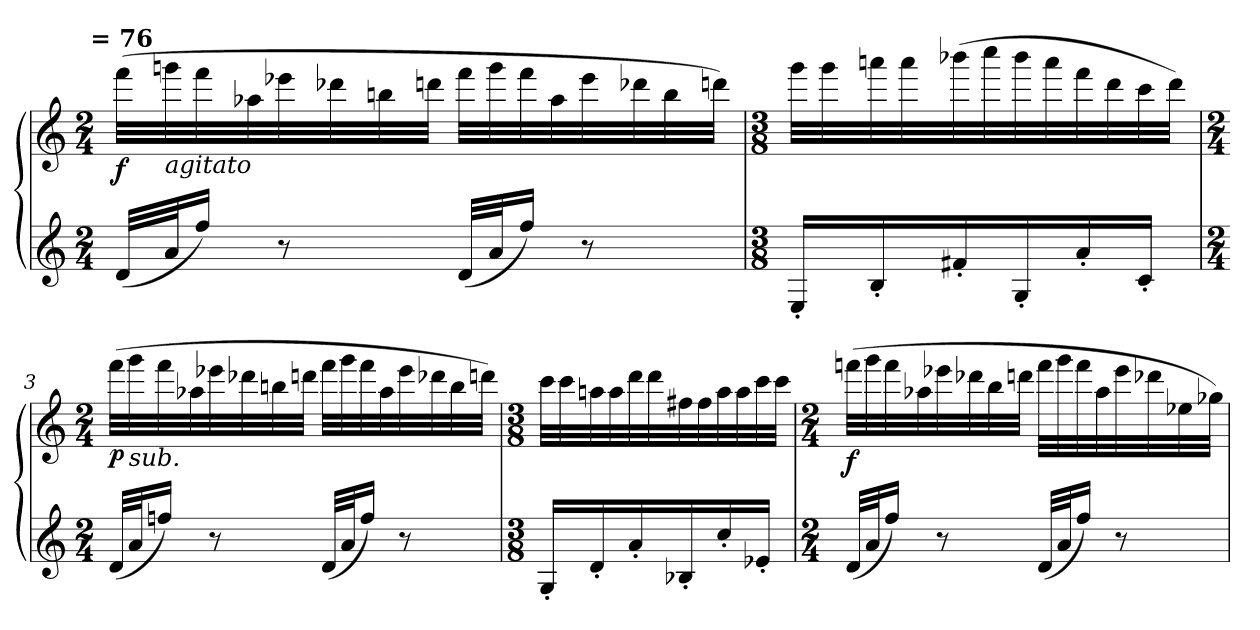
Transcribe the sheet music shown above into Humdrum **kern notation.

**kern	**kern	**dynam
*part1	*part1	*part1
*staff2	*staff1	*staff1/2
*clefG2	*clefG2	*
*k[]	*k[]	*
!!LO:TX:omd:t= = 76
*M2/4	*M2/4	*
*MM76	*MM76	*
=1	=1	=1
!	!	!LO:DY:b
(<32d/LLL	(>32fff\LLL	f
!	!LO:TX:b:i:t=agitato	!
32a/J	32gggn\	.
16ff/JJ)	32fff\	.
.	32aa-X\	.
8r	32eee-X\	.
.	32ddd-X\	.
.	32bbn\	.
.	32dddn\JJJ	.
(<32d/LLL	32fff\LLL	.
32a/J	32ggg\	.
16ff/JJ)	32fff\	.
.	32aa-\	.
8r	32eee-\	.
.	32ddd-X\	.
.	32bb\	.
.	32dddn\JJJ)	.
=2	=2	=2
*M3/8	*M3/8	*
16E'/LL	32ggg\LLL	.
.	32ggg\	.
16B'/	32aaan\	.
.	32aaa\	.
16f#X'/	(>32bbb-X\	.
.	32cccc\	.
16G'/	32bbb-\	.
.	32aaa\	.
16a'/	32fff\	.
.	32ddd\	.
16c'/JJ	32ccc\	.
.	32ddd\JJJ)	.
!!LO:LB:g=z
=3	=3	=3
*M2/4	*M2/4	*
!	!	!LO:DY:b
(<32d/LLL	(>32fff\LLL	p
!	!LO:TX:b:i:t=sub.	!
32a/J	32ggg\	.
16ffn/JJ)	32fff\	.
.	32aa-X\	.
8r	32eee-X\	.
.	32ddd-X\	.
.	32bbn\	.
.	32dddn\JJJ	.
(<32d/LLL	32fff\LLL	.
32a/J	32ggg\	.
16ff/JJ)	32fff\	.
.	32aa-\	.
8r	32eee-\	.
.	32ddd-X\	.
.	32bb\	.
.	32dddn\JJJ)	.
=4	=4	=4
*M3/8	*M3/8	*
16G'/LL	32ccc\LLL	.
.	32ccc\	.
16d'/	32aan\	.
.	32aa\	.
16a'/	32ddd\	.
.	32ddd\	.
16B-X'/	32ff#X\	.
.	32ff#\	.
16cc'/	32aa\	.
.	32aa\	.
16e-X'/JJ	32ccc\	.
.	32ccc\JJJ	.
!!LO:LB:g=z
=5	=5	=5
*M2/4	*M2/4	*
!	!	!LO:DY:b
(<32d/LLL	(>32fffn\LLL	f
32a/J	32ggg\	.
16ff/JJ)	32fff\	.
.	32aa-X\	.
8r	32eee-X\	.
.	32ddd-X\	.
.	32bb\	.
.	32dddn\JJJ	.
(<32d/LLL	32fff\LLL	.
32a/J	32ggg\	.
16ff/JJ)	32fff\	.
.	32aa-\	.
8r	32eee-\	.
.	32ddd-X\	.
.	32ee-X\	.
.	32gg-X\JJJ)	.
=	=	=
*-	*-	*-
